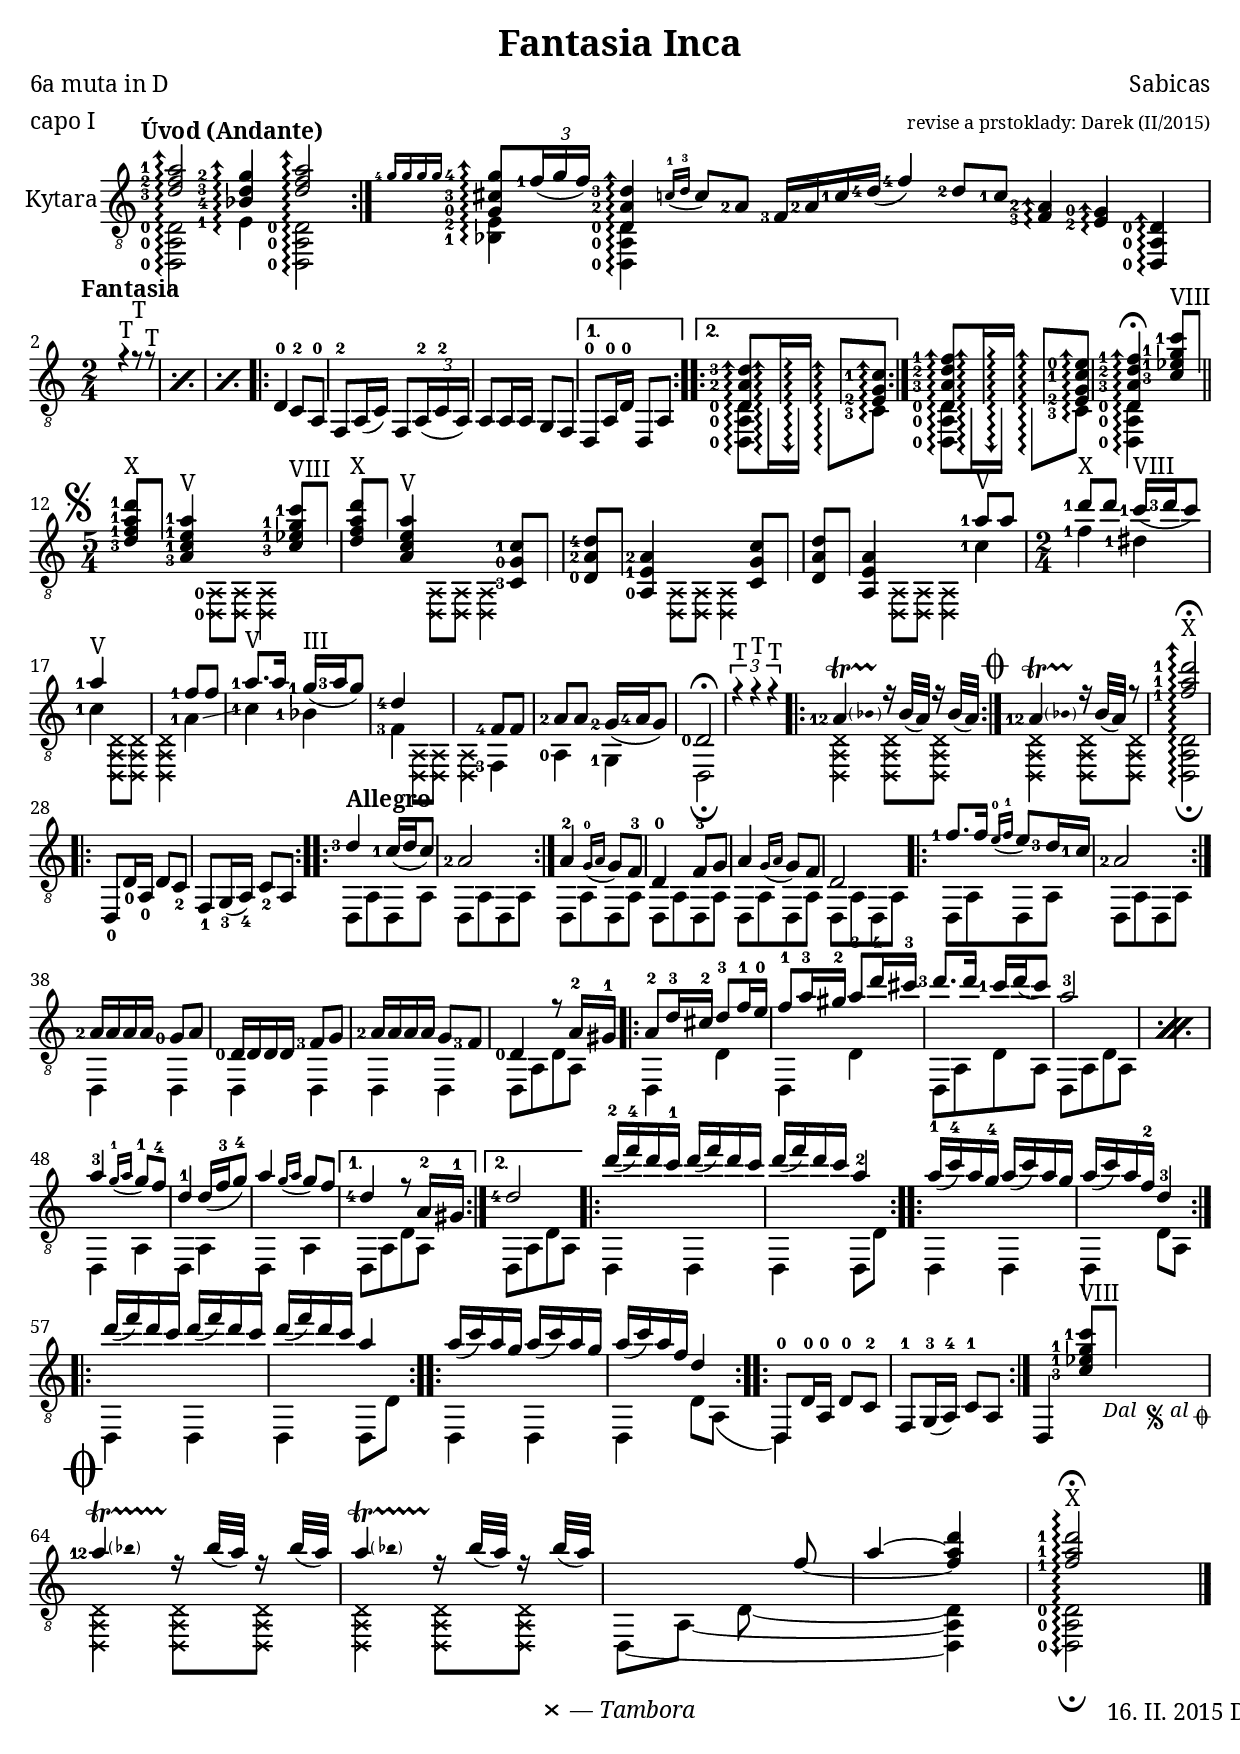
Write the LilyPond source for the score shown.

\version "2.18.0"
\language "deutsch"

\header {
	title = "Fantasia Inca"
%	subtitle = ""
	composer = "Sabicas"
	arranger = \markup\tiny "revise a prstoklady: Darek (II/2015)"
	poet = "6a muta in D"
	meter = "capo I"
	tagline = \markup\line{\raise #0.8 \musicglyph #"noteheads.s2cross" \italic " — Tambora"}
}

barre = #(define-music-function (parser location barre music) (string? ly:music?) 
              (let ((elts (extract-named-music music '(NoteEvent EventChord RestEvent))))
                   (if (pair? elts)
                       (let ((first-element (first elts))
                             (last-element (last elts)))
                         (set! (ly:music-property first-element 'articulations)
                               (cons (make-music 'TextSpanEvent 'span-direction -1)
                                     (ly:music-property first-element 'articulations)))
                         (set! (ly:music-property last-element 'articulations)
                               (cons (make-music 'TextSpanEvent 'span-direction 1)
                                     (ly:music-property last-element 'articulations))))))
           #{
               \override TextSpanner.bound-details.left.text = \markup { \upright { #barre } }
	       \override TextSpanner.bound-details.right.text = \markup { \draw-line #'(0 . -0.5) }
	       \override TextSpanner.bound-details.right.padding = #-2
               \override TextSpanner.style = #'line
               #music
       #} )
   
tinystems = #(define-music-function (parser location how) (list?) #{ \override Stem.details.beamed-lengths = #how #} )
sp = #(define-music-function (parser location how) (pair?) #{ \override Arpeggio.positions = #how #} )
priraz = #(define-music-function (parser location music) (ly:music?) #{ \acciaccatura #music #} )
normstems = \revert Stem.details
extStrum = \override Arpeggio.positions = #'(-4 . 4)
normStrum = \revert Arpeggio.positions
empty = { \once \hide NoteHead \once \override NoteHead.no-ledgers = ##t }
vacuum = { \hide NoteHead \override NoteHead.no-ledgers = ##t }
visible = { \undo \hide NoteHead \revert NoteHead.no-ledgers }
tamb = \markup { T }
coda = \mark\markup\musicglyph #"scripts.coda"
segno = \mark\markup\musicglyph #"scripts.segno"
flag = \once \override NoteHead.style = #'harmonic-mixed
flagsOn = \override NoteHead.style = #'harmonic-mixed
flagsOff = \revert NoteHead.style

cross = \override NoteHead.style = #'cross
norm = \revert NoteHead.style

ffXII = \markup{\tiny XII}
ffVII = \markup{\tiny VII}
ffV = \markup{\tiny V}
ffIV = \markup{\tiny IX}
ffIX = \markup{\tiny IX}

osm = \set Staff.ottavation = #"8"

fO = \markup { \italic o }
fA = \markup { \italic a }
fM = \markup { \italic m }
fI = \markup { \italic i }
fP = \markup { \italic p }

sup = \arpeggioArrowUp
sdown = \arpeggioArrowDown
strum = \arpeggio

fleft = \set fingeringOrientations = #'(left)
fright = \set fingeringOrientations = #'(right)
fdown = \set fingeringOrientations = #'(down)

tadam = { d,8[ a, d, a,] } 
global = {
	\key a \minor
	\once\omit Score.TimeSignature
	\time 14/4
	\set fingeringOrientations = #'(left)
	\set stringNumberOrientations = #'(down)
	\mergeDifferentlyHeadedOn
	\mergeDifferentlyDottedOn
	\override Score.BarNumber.self-alignment-X = #LEFT
	\override Glissando.breakable = ##t
	\override Glissando.after-line-breaking = ##t
	\set Score.tempoHideNote = ##t
	\override TupletBracket.bracket-visibility = #'if-no-beam
	\override Staff.TimeSignature.break-visibility = ##(#f #t #t)
}

lining = {
	\global
	s1 s s s2 | \break
	\repeat unfold 9 { s \noBreak | } s\break |
	\repeat unfold 4 { s1 s4 \noBreak | } s2 \break |
	\repeat unfold 10 { s \noBreak | } s\break |
	\repeat unfold 9 { s \noBreak | } s\break |
	\repeat unfold 9 { s \noBreak | } s\break |
	\repeat unfold 8 { s \noBreak | } s\break |
}

melody = {	
	\global
	\voiceOne
	\tupletUp
	\slurDown

	\sup
	\tempo "Úvod (Andante)"
	\repeat volta 2 { \sp #'(-7 . 4.5) <a'-1 f'-2 d'-3>2\strum \sp #'(-3 . 3.5) <g'-2 d'-3 b-4>4\strum \sp #'(-7 . 4.5) <a' f' d'>2 \strum } \grace { <g'-4>16 g' g' g' }
	\sp #'(-4 . 4 ) <g'-4 cis'-3 g-0>8[\strum \times 2/3 {<f'-1>16( g' f')] } \sp #'(-7 . 2.5) <d'-3 a-2 d>4\strum \priraz{c'16-1 d'-3} c'8 <a-2> <f-3>16 <a-2> <c'-1> <d'-4>( <f'-4>4) <d'-2>8 <c'-1>
	\sp #'(-2.5 . .5) <a-2 f-3>4\strum \sp #'(-3 . 0) <g-0 e-2>\strum \sp #'(-7 . -1) <d-0 a,-0 d,-0>\strum 

	\tempo "Fantasia"
	\time 2/4 
	\repeat percent 3 { r4^\tamb r8^\tamb r^\tamb | } \repeat volta 2 { d4-0 c8-2 a,-0 | f,-2 a,16( c) f,8 \times 2/3 { a,16-2( c-2 a,) } | a,8 a,16 a, g,8 f, | }
	\alternative { { d,8-0 a,16-0 d-0 d,8 a, | } { \fleft \repeat volta 2 { \sp #'(-7 . 2) <d'-3 a-2 d>8\strum \vacuum q16\strum \sdown q\strum \sup q8\strum \sp #'(-4 . 1.5) \visible <c'-1 g e-2>\strum | } } }
	\sp #'(-7 . 3) <f'-1 d'-2 a-3 d>8\strum \vacuum q16\strum \sdown q\strum \sup q8\strum \sp #'(-4 . 2.5) \visible <e'-0 c'-1 g e-2>\strum | \sp #'(-7 . 3) <f'-1 d'-2 a-3 d>4^\fermata\strum
	<c''-1 g'-1 es'-1 c'-3>8^\markup{VIII} \empty q \bar "||" 

	\time 5/4 \segno
	<d''-1 a'-1 f'-1 d'-3>^\markup{X} \empty q <a'-1 e'-1 c'-1 a-3>4^\markup{V} s2 <c''-1 g'-1 es'-1 c'-3>8^\markup{VIII} \empty q | 
	<d'' a' f' d'>^\markup{X} \empty q <a' e' c' a>4^\markup{V} s2 <c'-1 g-0 c-3>8  \empty q | <d'-4 a-2 d-0> \empty q <a-2 e-1 a,-0>4 s2 <c' g c>8 \empty q | <d' a d> \empty q <a e a,>4 s2 <a'-1>8^\markup{V} a' |

	\time 2/4
	<d''-1>^\markup{X} d'' <c''-1>16(^\markup{VIII} <d''-3> c''8) | <a'-1>4^\markup{V} s | s <f'-1>8 f' | <a'-1>8.^\markup{V} a'16 <g'-1>16(^\markup{III} <a'-3> g'8) | <d'-4>4 s | s <f-4>8 f |
	<a-2> a <g-2>16( <a-4> g8) | <d-0>2^\fermata | \times 2/3 { r4^\tamb r^\tamb r^\tamb } |
	\repeat volta 2 { \pitchedTrill <a-12>4 \startTrillSpan b r16 \stopTrillSpan b32( a) r16 b32( a) | } \coda \pitchedTrill <a-12>4 \startTrillSpan b r16 \stopTrillSpan b32( a) r8 |
	\sp #'(-7 . 7) <d''-1 a'-1 f'-1>2\strum^\fermata^\markup{X}

	\repeat volta 2 { \fdown <d,-0>8 <d-0>16 <a,-0> d8 <c-2> | <f,-1> <g,-3>16( <a,-4>) <c-2>8 a, | } \fleft \tempo "Allegro" \repeat volta 2 { <d'-3>4 <c'-1>16( d' c'8) | <a-2>2 | } 
	a4-2 \priraz{g16-0 a} g8 f-3 | d4-0 f8-3 g | a4 \priraz{g16 a} g8 f | d2 | \repeat volta 2 { <f'-1>8. f'16 \priraz{e'-0 f'-1} e'8 <d'-3>16 <c'-1> | <a-2>2 | } <a-2>16 a a a <g-0>8 a |
	<d-0>16 d d d <f-3>8 g | <a-2>16 a a a g8 <f-3> | <d-0>4 r8 a16-2 gis-1 |
	\repeat volta 2 { a8-2 d'16-3 cis'-2 d'8-3 f'16-1 e'-0 | f'8-1 a'16-3 gis'-2 a'8-3 d''16-4 cis''-3 | \repeat percent 2{ <d''-3>8. d''16 <c''-1> d''( c''8) | a'2-3 | }
	a'4-3 \priraz {g'16-1 a'} g'8-1 f'-4 | d'4-1 d'16( f'-3 g'8)-4 |
	a'4 \priraz{g'16 a'} g'8 f' | } \alternative { { <d'-4>4 r8 a16-2 gis-1 | } { <d'-4>2 | }} 

	\repeat volta 2 { d''16-2( f''-4) d'' c''-1 d''( f'') d'' c'' d''( f'') d'' c'' a'4-2 | }
	\repeat volta 2 { a'16-1( c''-4) a' g'-4 a'( c'') a' g' | a'( c'') a' f'-2 d'4-3 | }
	\repeat volta 2 { d''16( f'') d'' c'' d''( f'') d'' c'' d''( f'') d'' c'' a'4 | }
	\repeat volta 2 { a'16( c'') a' g' a'( c'') a' g' | a'( c'') a' f' d'4 | }

	\repeat volta 2 { d,8-0 d16-0 a,-0 d8-0 c-2 | f,-1 g,16(-3 a,)-4 c8-1 a, } | d,4 <c''-1 g'-1 es'-1 c'-3>8^\markup{VIII} \empty q_\markup{\line{\small\italic "Dal " \tiny\musicglyph #"scripts.segno" \small\italic "al" \tiny\musicglyph #"scripts.coda"}} \break

	\mark\markup\magnify #1.8 \musicglyph #"scripts.coda"
	\pitchedTrill <a'-12>4 \startTrillSpan b' r16 \stopTrillSpan b'32( a') r16 b'32( a') | \pitchedTrill a'4 \startTrillSpan b' r16 \stopTrillSpan b'32( a') r16 b'32( a') |
	\set tieWaitForNote = ##t
	\sdown
	s4. f'8~ | a'4~ <d'' a' f'> | <d''-1 a'-1 f'-1>2\strum^\markup{X}^\fermata \bar "|."
}

basses = {
	\global
	\voiceTwo
	\stemDown
	\slurUp

	\repeat volta 2 { <d-0 a,-0 d,-0>2 <e-1>4 <d-0 a,-0 d,-0>2 } \grace { s4 } <e-2 b,-1>4 <d-0 a,-0 d,-0> s1 s2. | \time 2/4 \repeat unfold 7 { s2 | }
	\repeat volta 2 { <d-0 a,-0 d,-0>8 \vacuum q16 q q8 \visible <c-3> | } <d-0 a,-0 d,-0> 8 \vacuum q16 q q8 \visible <c-3> | <d-0 a,-0 d,-0>4 s4 |

	\time 5/4
	s2 \cross <a,-0 d,-0>8 q q4 s | \repeat unfold 2 { s2 q8 q q4 s | } s2 q8 q q4 \norm <c'-1> |
	\time 2/4
	<f'-1>4 <dis'-1> | <c'-1> \cross <d a, d,>8 q | q4 \norm <a-1>\glissando | <c'-1> <b-1> | <f-3> \cross <a, d,>8 q | q4 \norm <f,-3> | <a,-0> <g,-1> | d,2_\fermata | s2
	\cross \repeat volta 2 { <d a, d,>4 q8 q | } q4 q8 q | \norm <d a, d,>2_\fermata | \repeat volta 2 { s2 | s } | \repeat volta 2 { \tadam | \tadam } \repeat unfold 4 { \tadam | }
	\repeat volta 2 { \tadam | \tadam | } \repeat unfold 3 { d,4 d, | } d,8[ a, d a,] |
	\repeat volta 2 { d,4 d | d, d | \repeat percent 2 { d,8[ a, d a,] | d,[ a, d a,] | } d,4 a, | d, a, | d, a, } \alternative {{ d,8[ a, d a,] | } { d,[ a, d a,] }} 

	\repeat volta 2 { d,4 d, | d, d,8 d | }
	\repeat volta 2 { d,4 d, | d, d8 a, | }
	\repeat volta 2 { d,4 d, | d, d,8 d | }
	\repeat volta 2 { d,4 d, | \slurDown d, d8 a,( | }
	\repeat volta 2 { d,4) s | s2 | } s |

	\set tieWaitForNote = ##t
	\cross q4 q8 q | q4 q8 q | \norm  d,~ a,~ d~ s | s4 \override TextScript #'extra-offset = #'(4 . -2.8) <d a, d,> | <d-0 a,-0 d,-0>2_\markup{16. II. 2015 D. }_\fermata|

}

\paper
{
		#(define fonts (make-pango-font-tree "Georgia" "Arial" "Courier New" 1 ) )
		system-system-spacing #'basic-distance = #10
		indent = #12
		left-margin = #5
		right-margin = #5
		top-margin = #3
		bottom-margin = #6

		page-count = #1
}

\score {
	\new Staff \with {
		\consists "Span_arpeggio_engraver"
		midiInstrument = "acoustic guitar (nylon)"
		instrumentName = "Kytara"
	} {
		\set Staff.connectArpeggios = ##t
		<<
			\new Voice { \clef "treble_8" \melody }
			\new Voice { \clef "treble_8" \basses }
			\new Voice { \clef "treble_8" \lining }
		>>
	}
	\layout { }
	\midi {
		\context {
			\Score
			tempoWholesPerMinute = #(ly:make-moment 60 4)
			\override SpacingSpanner.common-shortest-duration = #(ly:make-moment 1/1)
		}
	}
}
